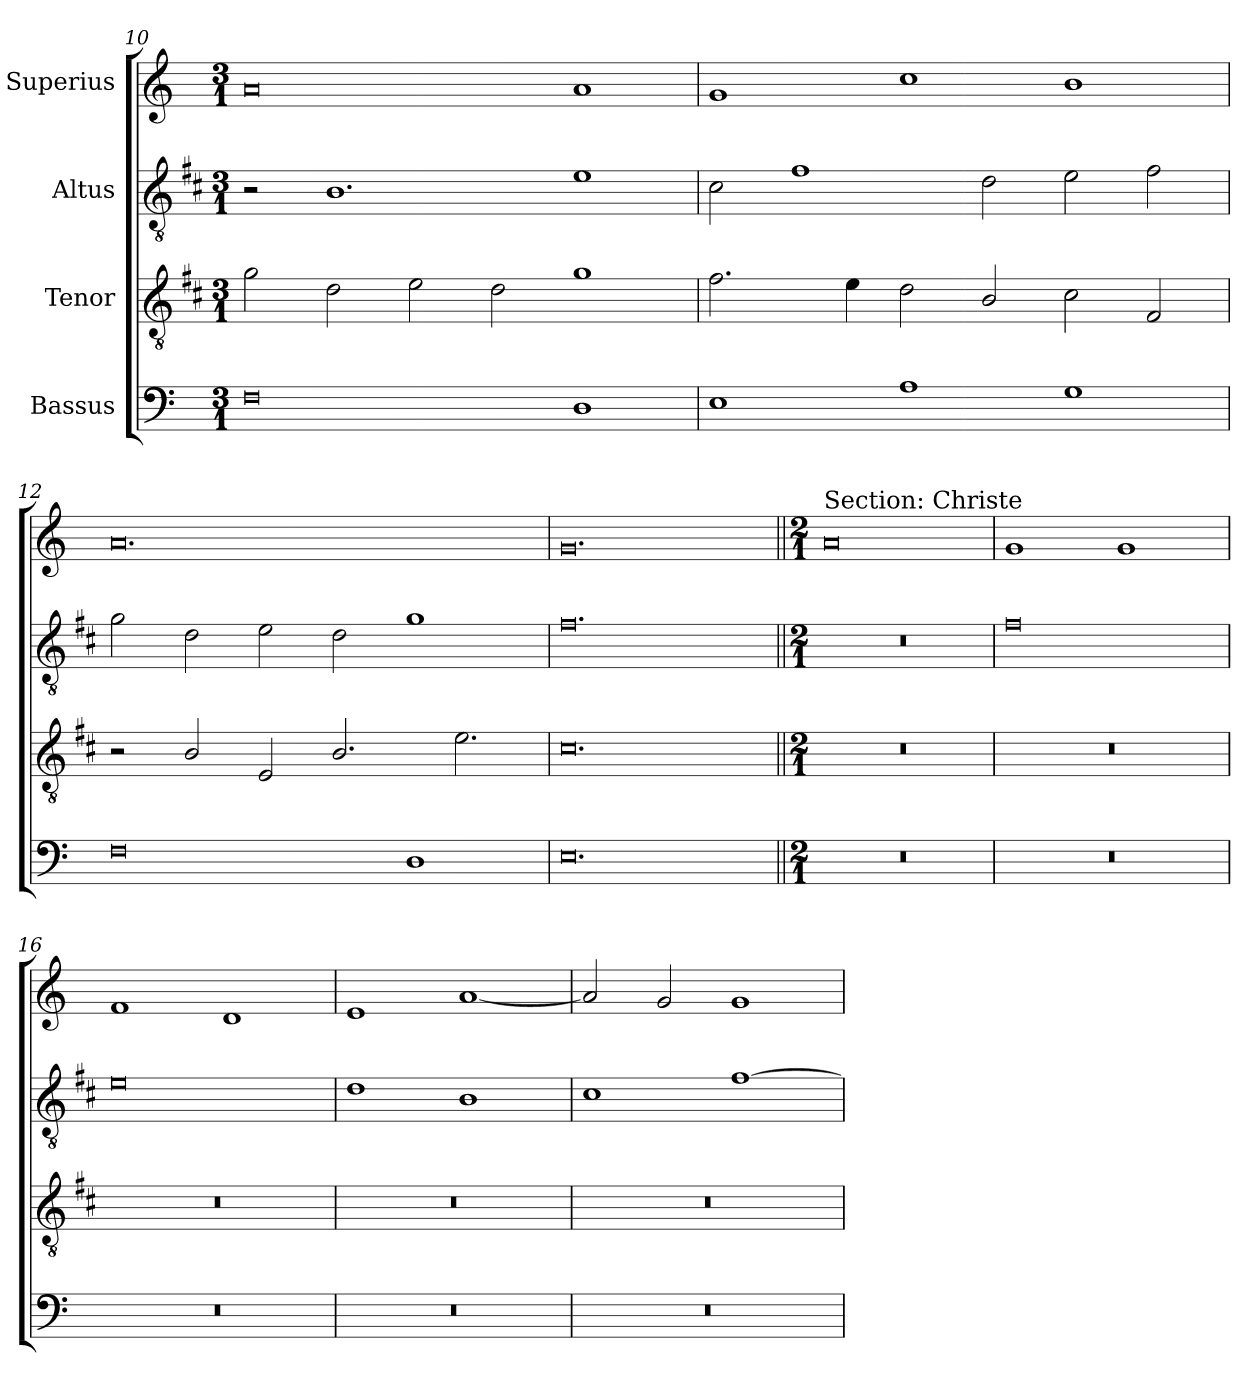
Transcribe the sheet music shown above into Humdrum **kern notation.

**kern	**kern	**kern	**kern
*part4	*part3	*part2	*part1
*staff4	*staff3	*staff2	*staff1
*I"Bassus	*I"Tenor	*I"Altus	*I"Superius
*clefF4	*clefGv2	*clefGv2	*clefG2
*	*ITrd1c2	*ITrd1c2	*
*k[]	*k[]	*k[]	*k[]
*a:	*a:	*a:	*a:
*M3/1	*M3/1	*M3/1	*M3/1
=10	=10	=10	=10
0F	2f\	2r	0a
.	2c\	1.A	.
.	2d\	.	.
.	2c\	.	.
1D	1f	1d	1a
=11	=11	=11	=11
1E	2.e\	2B\	1g
.	.	1e	.
.	4d\	.	.
1A	2c\	.	1cc
.	2A/	2c\	.
1G	2B\	2d\	1b
.	2E/	2e\	.
=12	=12	=12	=12
0F	2r	2f\	0.a
.	2A/	2c\	.
.	2D/	2d\	.
.	2.A/	2c\	.
1D	.	1f	.
.	2.d\	.	.
=13	=13	=13	=13
0.E	0.B	0.e	0.g
!!LO:PB:g=z
=14||	=14||	=14||	=14||
*M2/1	*M2/1	*M2/1	*M2/1
!	!	!	!LO:TX:a:t=Section&colon; Christe
0r	0r	0r	0a
=15	=15	=15	=15
0r	0r	0e	1g
.	.	.	1g
=16	=16	=16	=16
0r	0r	0d	1f
.	.	.	1d
=17	=17	=17	=17
0r	0r	1c	1e
.	.	1A	[1a
=18	=18	=18	=18
0r	0r	1B	2a/]
.	.	.	2g/
.	.	[1e	1g
=	=	=	=
*-	*-	*-	*-
